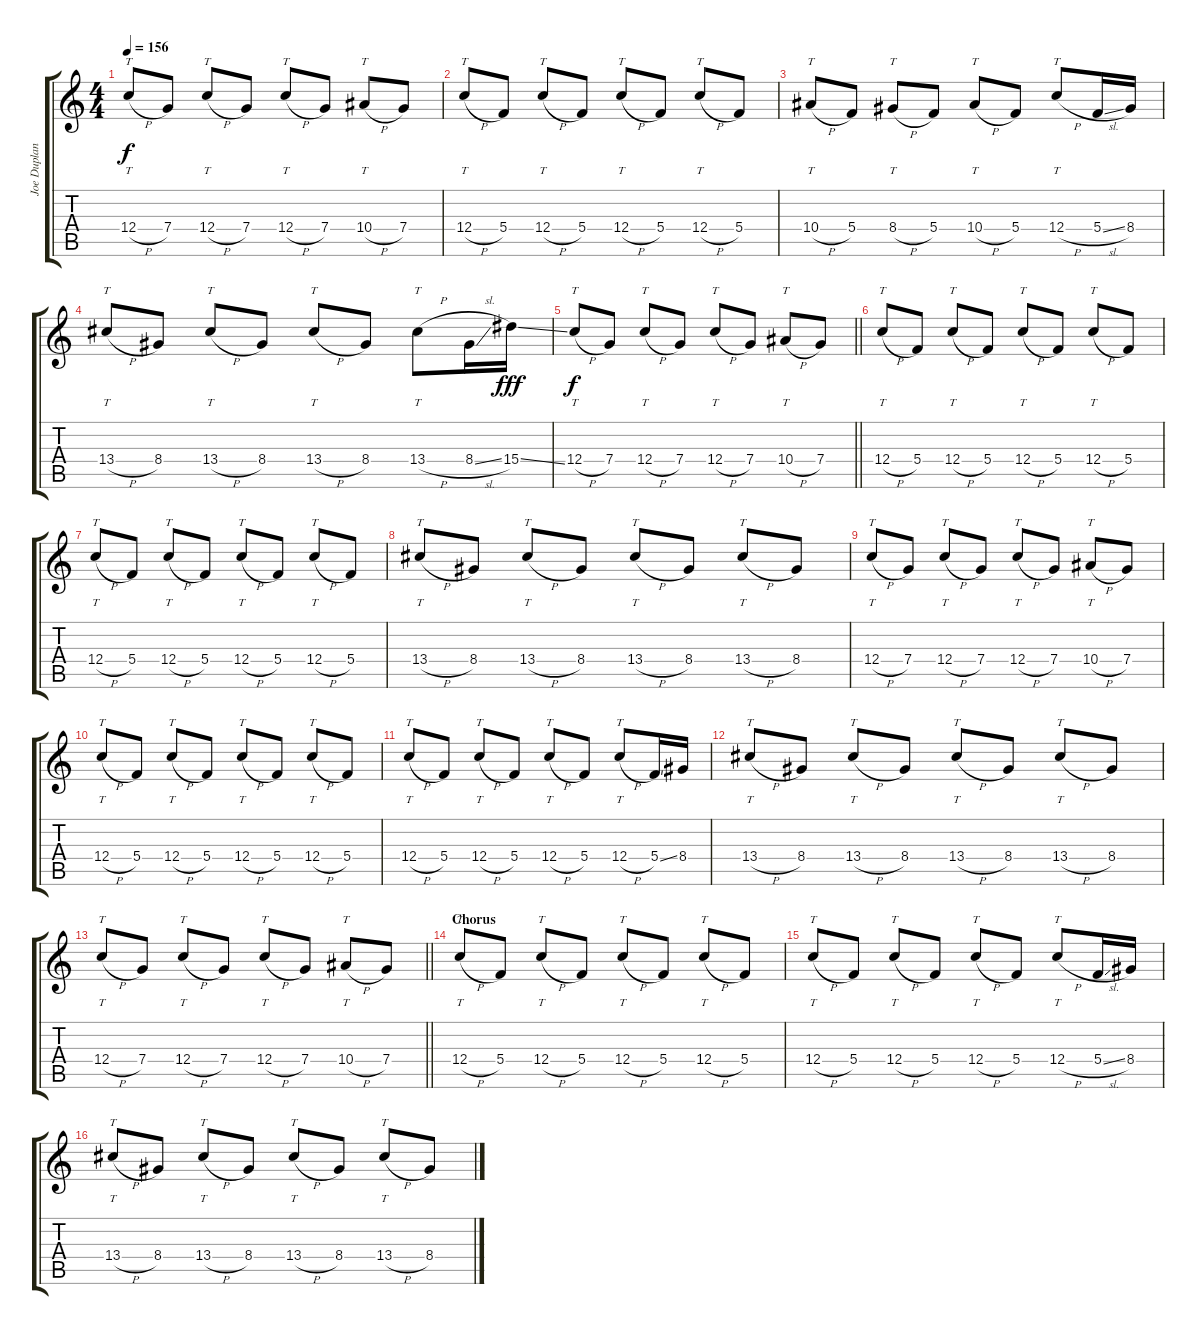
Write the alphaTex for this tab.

\track ("Joe Duplantier" "Joe Duplan") {instrument distortionguitar}
\staff {score tabs}
\tuning (D4 A3 F3 C3 G2 C2) {hide}
\ts (4 4)
\tempo 156
\clef g2
\ks c
12.4{h}.8{tt dy f} 7.4.8 12.4{h}.8{tt} 7.4.8 12.4{h}.8{tt} 7.4.8 10.4{h}.8{tt} 7.4.8 |
12.4{h}.8{tt} 5.4.8 12.4{h}.8{tt} 5.4.8 12.4{h}.8{tt} 5.4.8 12.4{h}.8{tt} 5.4.8 |
10.4{h}.8{tt} 5.4.8 8.4{h}.8{tt} 5.4.8 10.4{h}.8{tt} 5.4.8 12.4{h}.8{tt} 5.4{sl}.16 8.4.16 |
13.4{h}.8{tt} 8.4.8 13.4{h}.8{tt} 8.4.8 13.4{h}.8{tt} 8.4.8 13.4{h}.8{tt} 8.4{sl}.16 15.4{ss}.16{dy fff} |
\barLineRight lightlight
12.4{h}.8{tt dy f} 7.4.8 12.4{h}.8{tt} 7.4.8 12.4{h}.8{tt} 7.4.8 10.4{h}.8{tt} 7.4.8 |
\section ("" "")
12.4{h}.8{tt} 5.4.8 12.4{h}.8{tt} 5.4.8 12.4{h}.8{tt} 5.4.8 12.4{h}.8{tt} 5.4.8 |
12.4{h}.8{tt} 5.4.8 12.4{h}.8{tt} 5.4.8 12.4{h}.8{tt} 5.4.8 12.4{h}.8{tt} 5.4.8 |
13.4{h}.8{tt} 8.4.8 13.4{h}.8{tt} 8.4.8 13.4{h}.8{tt} 8.4.8 13.4{h}.8{tt} 8.4.8 |
12.4{h}.8{tt} 7.4.8 12.4{h}.8{tt} 7.4.8 12.4{h}.8{tt} 7.4.8 10.4{h}.8{tt} 7.4.8 |
12.4{h}.8{tt} 5.4.8 12.4{h}.8{tt} 5.4.8 12.4{h}.8{tt} 5.4.8 12.4{h}.8{tt} 5.4.8 |
12.4{h}.8{tt} 5.4.8 12.4{h}.8{tt} 5.4.8 12.4{h}.8{tt} 5.4.8 12.4{h}.8{tt} 5.4{ss}.16 8.4.16 |
13.4{h}.8{tt} 8.4.8 13.4{h}.8{tt} 8.4.8 13.4{h}.8{tt} 8.4.8 13.4{h}.8{tt} 8.4.8 |
\barLineRight lightlight
12.4{h}.8{tt} 7.4.8 12.4{h}.8{tt} 7.4.8 12.4{h}.8{tt} 7.4.8 10.4{h}.8{tt} 7.4.8 |
\section ("" "Chorus")
12.4{h}.8{tt} 5.4.8 12.4{h}.8{tt} 5.4.8 12.4{h}.8{tt} 5.4.8 12.4{h}.8{tt} 5.4.8 |
12.4{h}.8{tt} 5.4.8 12.4{h}.8{tt} 5.4.8 12.4{h}.8{tt} 5.4.8 12.4{h}.8{tt} 5.4{sl}.16 8.4.16 |
13.4{h}.8{tt} 8.4.8 13.4{h}.8{tt} 8.4.8 13.4{h}.8{tt} 8.4.8 13.4{h}.8{tt} 8.4.8
